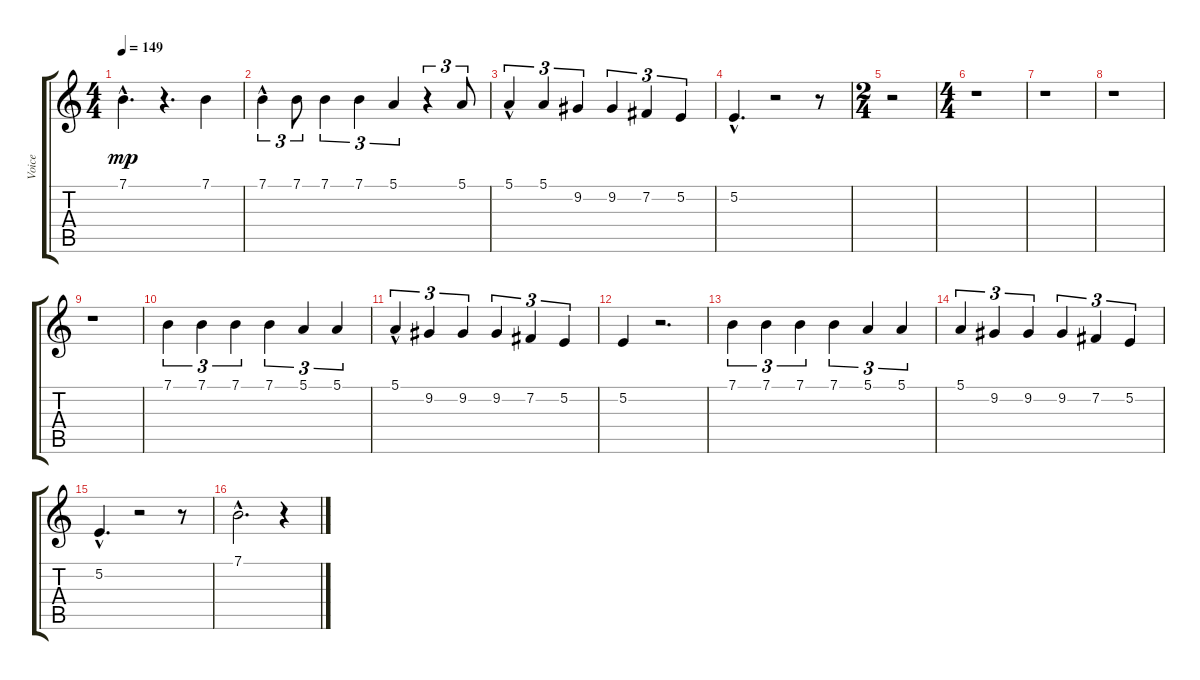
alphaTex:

\track ("Voice" "Voice") {instrument lead6voice}
\staff {score tabs}
\tuning (E4 B3 G3 D3 A2 E2) {hide}
\ts (4 4)
\tempo 149
\clef g2
\ks c
7.1{hac}.4{d dy mp} r.4{d} 7.1.4 |
7.1{hac}.4{tu (3 2)} 7.1.8{tu (3 2)} 7.1.4{tu (3 2)} 7.1.4{tu (3 2)} 5.1.4{tu (3 2)} r.4{tu (3 2)} 5.1.8{tu (3 2)} |
5.1{hac}.4{tu (3 2)} 5.1.4{tu (3 2)} 9.2.4{tu (3 2)} 9.2.4{tu (3 2)} 7.2.4{tu (3 2)} 5.2.4{tu (3 2)} |
5.2{hac}.4{d} r.2 r.8 |
\ts (2 4)
r.2 |
\ts (4 4)
r.1 |
r.1 |
r.1 |
r.1 |
7.1.4{tu (3 2)} 7.1.4{tu (3 2)} 7.1.4{tu (3 2)} 7.1.4{tu (3 2)} 5.1.4{tu (3 2)} 5.1.4{tu (3 2)} |
5.1{hac}.4{tu (3 2)} 9.2.4{tu (3 2)} 9.2.4{tu (3 2)} 9.2.4{tu (3 2)} 7.2.4{tu (3 2)} 5.2.4{tu (3 2)} |
5.2.4 r.2{d} |
7.1.4{tu (3 2)} 7.1.4{tu (3 2)} 7.1.4{tu (3 2)} 7.1.4{tu (3 2)} 5.1.4{tu (3 2)} 5.1.4{tu (3 2)} |
5.1.4{tu (3 2)} 9.2.4{tu (3 2)} 9.2.4{tu (3 2)} 9.2.4{tu (3 2)} 7.2.4{tu (3 2)} 5.2.4{tu (3 2)} |
5.2{hac}.4{d} r.2 r.8 |
7.1{hac}.2{d} r.4
